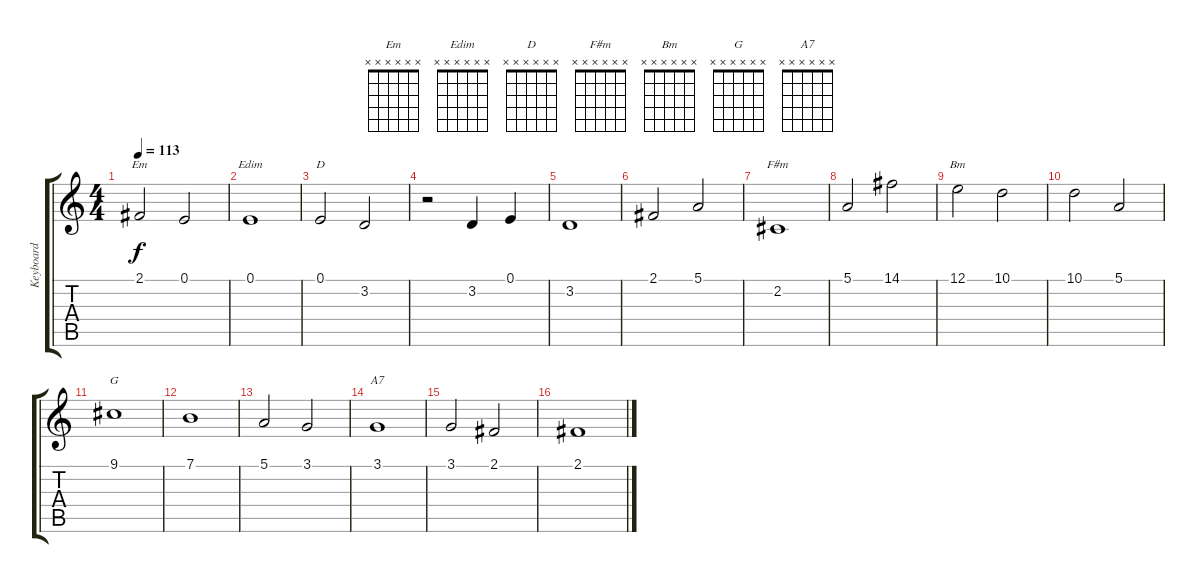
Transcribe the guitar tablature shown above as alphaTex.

\track ("Keyboard" "Keyboard") {instrument stringensemble1}
\staff {score tabs}
\tuning (E4 B3 G3 D3 A2 E2) {hide}
\chord ("Em" x x x x x x)
\chord ("Edim" x x x x x x)
\chord ("D" x x x x x x)
\chord ("F#m" x x x x x x)
\chord ("Bm" x x x x x x)
\chord ("G" x x x x x x)
\chord ("A7" x x x x x x)
\ts (4 4)
\tempo 113
\clef g2
\ks c
2.1.2{ch "Em" dy f} 0.1.2 |
0.1.1{ch "Edim"} |
0.1.2{ch "D"} 3.2.2 |
r.2 3.2.4 0.1.4 |
3.2.1 |
2.1.2 5.1.2 |
2.2.1{ch "F#m"} |
5.1.2 14.1.2 |
12.1.2{ch "Bm"} 10.1.2 |
10.1.2 5.1.2 |
9.1.1{ch "G"} |
7.1.1 |
5.1.2 3.1.2 |
3.1.1{ch "A7"} |
3.1.2 2.1.2 |
2.1.1
